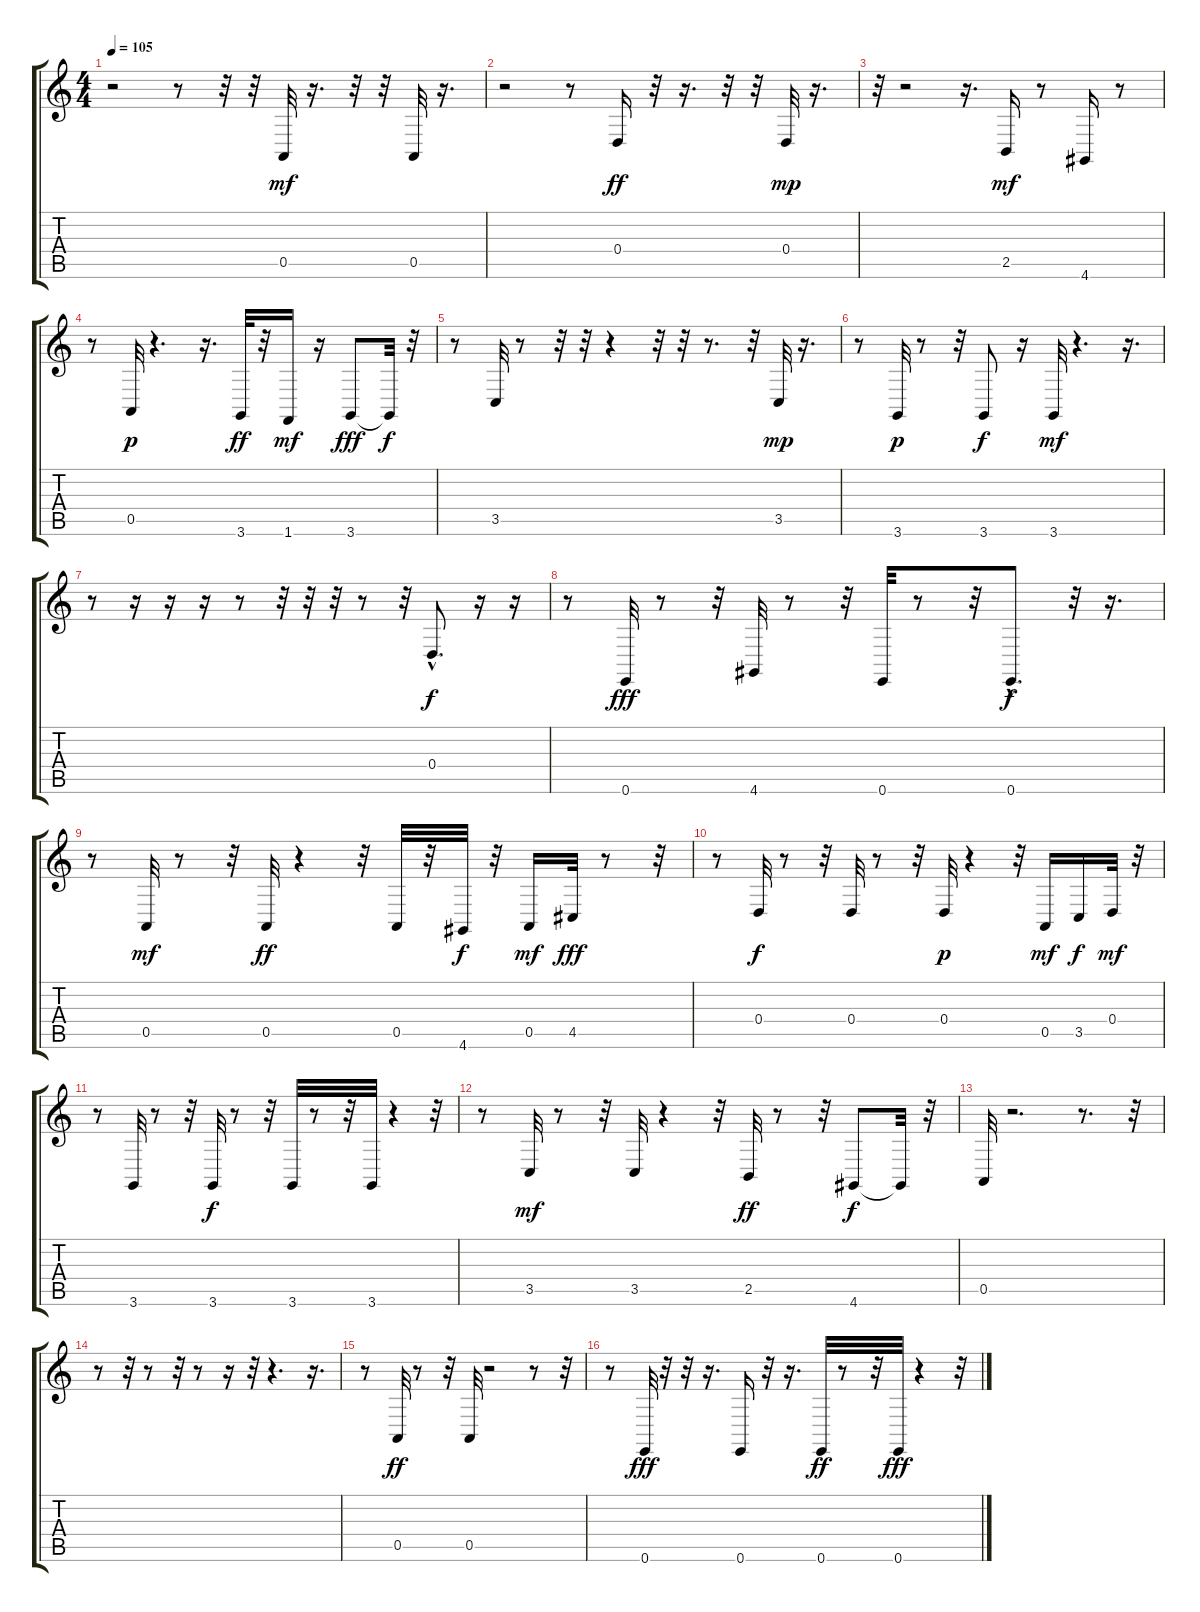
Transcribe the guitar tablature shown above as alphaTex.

\track "" {instrument clavinet}
\staff {score tabs}
\tuning (E4 B3 G3 D3 A2 E2) {hide}
\ts (4 4)
\tempo 105
\clef g2
\ks c
r.2{dy mf} r.8 r.32 r.32 0.5.32 r.16{d} r.32 r.32 0.5.32 r.16{d} |
r.2 r.8 0.4.16{dy ff} r.32 r.16{d} r.32 r.32 0.4.32{dy mp} r.16{d} |
r.32 r.2 r.16{d} 2.5.16{dy mf} r.8 4.6.16 r.8 |
r.8 0.5.32{dy p} r.4{d} r.16{d} 3.6.32{dy ff} r.32 1.6.16{dy mf} r.16 3.6.8{dy fff} 3.6{t}.32{dy f} r.32 |
r.8 3.5.32 r.8 r.32 r.32 r.4 r.32 r.32 r.8{d} r.32 3.5.32{dy mp} r.16{d} |
r.8 3.6.32{dy p} r.8 r.32 3.6.8{dy f} r.16 3.6.32{dy mf} r.4{d} r.16{d} |
r.8 r.16 r.16 r.16 r.8 r.32 r.32 r.32 r.8 r.32 0.4{hac}.8{d dy f} r.16 r.16 |
r.8 0.6.32{dy fff} r.8 r.32 4.6.32 r.8 r.32 0.6.32 r.8 r.32 0.6{hac}.8{d dy f} r.32 r.16{d} |
r.8 0.5.32{dy mf} r.8 r.32 0.5.32{dy ff} r.4 r.32 0.5.32 r.32 4.6.32{dy f} r.32 0.5.16{dy mf} 4.5.32{dy fff} r.8 r.32 |
r.8 0.4.32{dy f} r.8 r.32 0.4.32 r.8 r.32 0.4.32{dy p} r.4 r.32 0.5.16{dy mf} 3.5.16{dy f} 0.4.32{dy mf} r.32 |
r.8 3.6.32 r.8 r.32 3.6.32{dy f} r.8 r.32 3.6.32 r.8 r.32 3.6.32 r.4 r.32 |
r.8 3.5.32{dy mf} r.8 r.32 3.5.32 r.4 r.32 2.5.32{dy ff} r.8 r.32 4.6.8{dy f} 4.6{t}.32 r.32 |
0.5.32 r.2{d} r.8{d} r.32 |
r.8 r.32 r.8 r.32 r.8 r.16 r.32 r.4{d} r.16{d} |
r.8 0.5.32{dy ff} r.8 r.32 0.5.32 r.2 r.8 r.32 |
r.8 0.6.32{dy fff} r.32 r.32 r.16{d} 0.6.16 r.32 r.16{d} 0.6.32{dy ff} r.8 r.32 0.6.32{dy fff} r.4 r.32
